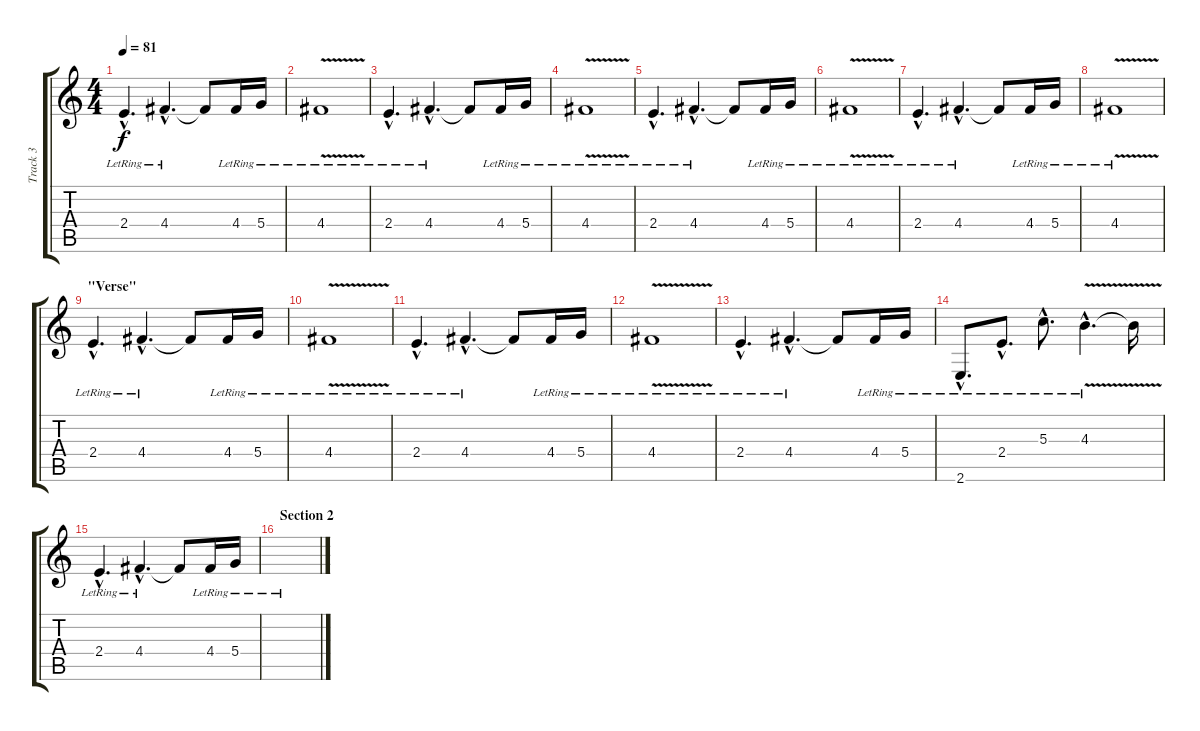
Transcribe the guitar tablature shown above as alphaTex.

\track ("Track 3" "Track 3") {instrument acousticguitarsteel}
\staff {score tabs}
\tuning (E4 B3 G3 D3 A2 D2) {hide}
\ts (4 4)
\tempo 81
\clef g2
\ks c
2.4{hac lr}.4{d dy f} 4.4{hac lr}.4{d} 4.4{t}.8 4.4{lr}.16 5.4{lr}.16 |
4.4{v lr}.1 |
2.4{hac lr}.4{d} 4.4{hac lr}.4{d} 4.4{t}.8 4.4{lr}.16 5.4{lr}.16 |
4.4{v lr}.1 |
2.4{hac lr}.4{d} 4.4{hac lr}.4{d} 4.4{t}.8 4.4{lr}.16 5.4{lr}.16 |
4.4{v lr}.1 |
2.4{hac lr}.4{d} 4.4{hac lr}.4{d} 4.4{t}.8 4.4{lr}.16 5.4{lr}.16 |
4.4{v lr}.1 |
\section ("" "\"Verse\"")
2.4{hac lr}.4{d} 4.4{hac lr}.4{d} 4.4{t}.8 4.4{lr}.16 5.4{lr}.16 |
4.4{v lr}.1 |
2.4{hac lr}.4{d} 4.4{hac lr}.4{d} 4.4{t}.8 4.4{lr}.16 5.4{lr}.16 |
4.4{v lr}.1 |
2.4{hac lr}.4{d} 4.4{hac lr}.4{d} 4.4{t}.8 4.4{lr}.16 5.4{lr}.16 |
2.6{hac lr}.8{d} 2.4{hac lr}.8{d} 5.3{hac lr}.8{d} 4.3{v hac lr}.4{d} 4.3{t}.16 |
2.4{hac lr}.4{d} 4.4{hac lr}.4{d} 4.4{t}.8 4.4{lr}.16 5.4{lr}.16 |
\section ("" "Section 2")
